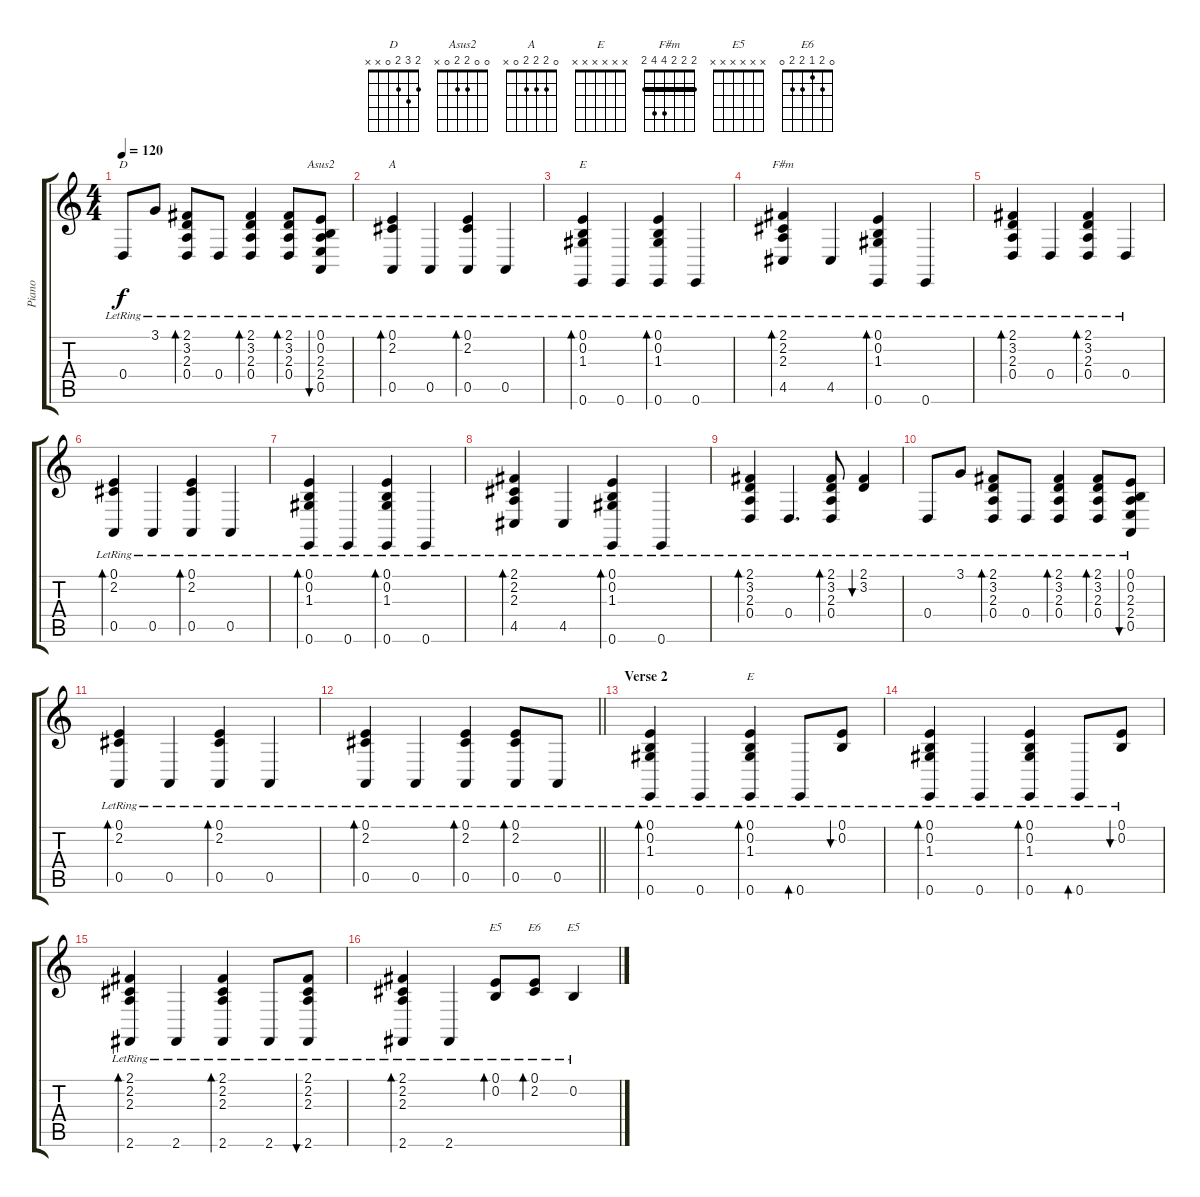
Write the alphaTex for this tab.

\track ("Piano" "Piano") {instrument acousticgrandpiano}
\staff {score tabs}
\tuning (E4 B3 G3 D3 A2 E2) {hide}
\chord ("D" 2 3 2 0 x x)
\chord ("Asus2" 0 0 2 2 0 x)
\chord ("A" 0 2 2 2 0 x)
\chord ("E" 0 0 1 2 2 0)
\chord ("F#m" 2 2 2 4 4 2) {barre 2}
\chord ("E" x x x x x x)
\chord ("E5" x x x 2 2 0)
\chord ("E6" 0 2 1 2 2 0)
\chord ("E5" x x x x x x)
\ts (4 4)
\tempo 120
\clef g2
\ks c
0.4{lr}.8{ch "D" dy f} 3.1{lr}.8 (2.1{lr} 3.2{lr} 2.3{lr} 0.4{lr}).8{bd 60} 0.4{lr}.8 (2.1{lr} 3.2{lr} 2.3{lr} 0.4{lr}).4{bd 60} (2.1{lr} 3.2{lr} 2.3{lr} 0.4{lr}).8{bd 60} (0.1{lr} 0.2{lr} 2.3{lr} 2.4{lr} 0.5{lr}).8{bu 60 ch "Asus2"} |
(0.1{lr} 2.2{lr} 0.5{lr}).4{bd 60 ch "A"} 0.5{lr}.4 (0.1{lr} 2.2{lr} 0.5{lr}).4{bd 60} 0.5{lr}.4 |
(0.1{lr} 0.2{lr} 1.3{lr} 0.6{lr}).4{bd 60 ch "E"} 0.6{lr}.4 (0.1{lr} 0.2{lr} 1.3{lr} 0.6{lr}).4{bd 60} 0.6{lr}.4 |
(2.1{lr} 2.2{lr} 2.3{lr} 4.5{lr}).4{bd 60 ch "F#m"} 4.5{lr}.4 (0.1{lr} 0.2{lr} 1.3{lr} 0.6{lr}).4{bd 60} 0.6{lr}.4 |
(2.1{lr} 3.2{lr} 2.3{lr} 0.4{lr}).4{bd 60} 0.4{lr}.4 (2.1{lr} 3.2{lr} 2.3{lr} 0.4{lr}).4{bd 60} 0.4{lr}.4 |
(0.1{lr} 2.2{lr} 0.5{lr}).4{bd 60} 0.5{lr}.4 (0.1{lr} 2.2{lr} 0.5{lr}).4{bd 60} 0.5{lr}.4 |
(0.1{lr} 0.2{lr} 1.3{lr} 0.6{lr}).4{bd 60} 0.6{lr}.4 (0.1{lr} 0.2{lr} 1.3{lr} 0.6{lr}).4{bd 60} 0.6{lr}.4 |
(2.1{lr} 2.2{lr} 2.3{lr} 4.5{lr}).4{bd 60} 4.5{lr}.4 (0.1{lr} 0.2{lr} 1.3{lr} 0.6{lr}).4{bd 60} 0.6{lr}.4 |
(2.1{lr} 3.2{lr} 2.3{lr} 0.4{lr}).4{bd 60} 0.4{lr}.4{d} (2.1{lr} 3.2{lr} 2.3{lr} 0.4{lr}).8{bd 60} (2.1{lr} 3.2{lr}).4{bu 60} |
0.4{lr}.8 3.1{lr}.8 (2.1{lr} 3.2{lr} 2.3{lr} 0.4{lr}).8{bd 60} 0.4{lr}.8 (2.1{lr} 3.2{lr} 2.3{lr} 0.4{lr}).4{bd 60} (2.1{lr} 3.2{lr} 2.3{lr} 0.4{lr}).8{bd 60} (0.1{lr} 0.2{lr} 2.3{lr} 2.4{lr} 0.5{lr}).8{bu 60} |
(0.1{lr} 2.2{lr} 0.5{lr}).4{bd 60} 0.5{lr}.4 (0.1{lr} 2.2{lr} 0.5{lr}).4{bd 60} 0.5{lr}.4 |
\barLineRight lightlight
(0.1{lr} 2.2{lr} 0.5{lr}).4{bd 60} 0.5{lr}.4 (0.1{lr} 2.2{lr} 0.5{lr}).4{bd 60} (0.1{lr} 2.2{lr} 0.5{lr}).8{bd 60} 0.5{lr}.8 |
\section ("" "Verse 2")
(0.1{lr} 0.2{lr} 1.3{lr} 0.6{lr}).4{bd 60} 0.6{lr}.4 (0.1{lr} 0.2{lr} 1.3{lr} 0.6{lr}).4{bd 60 ch "E"} 0.6{lr}.8{bd 60} (0.1{lr} 0.2{lr}).8{bu 60} |
(0.1{lr} 0.2{lr} 1.3{lr} 0.6{lr}).4{bd 60} 0.6{lr}.4 (0.1{lr} 0.2{lr} 1.3{lr} 0.6{lr}).4{bd 60} 0.6{lr}.8{bd 60} (0.1{lr} 0.2{lr}).8{bu 60} |
(2.1{lr} 2.2{lr} 2.3{lr} 2.6{lr}).4{bd 60} 2.6{lr}.4 (2.1{lr} 2.2{lr} 2.3{lr} 2.6{lr}).4{bd 60} 2.6{lr}.8 (2.1{lr} 2.2{lr} 2.3{lr} 2.6{lr}).8{bu 60} |
(2.1{lr} 2.2{lr} 2.3{lr} 2.6{lr}).4{bd 60} 2.6{lr}.4 (0.1{lr} 0.2{lr}).8{bd 60 ch "E5"} (0.1{lr} 2.2{lr}).8{bd 60 ch "E6"} 0.2{lr}.4{ch "E5"}
